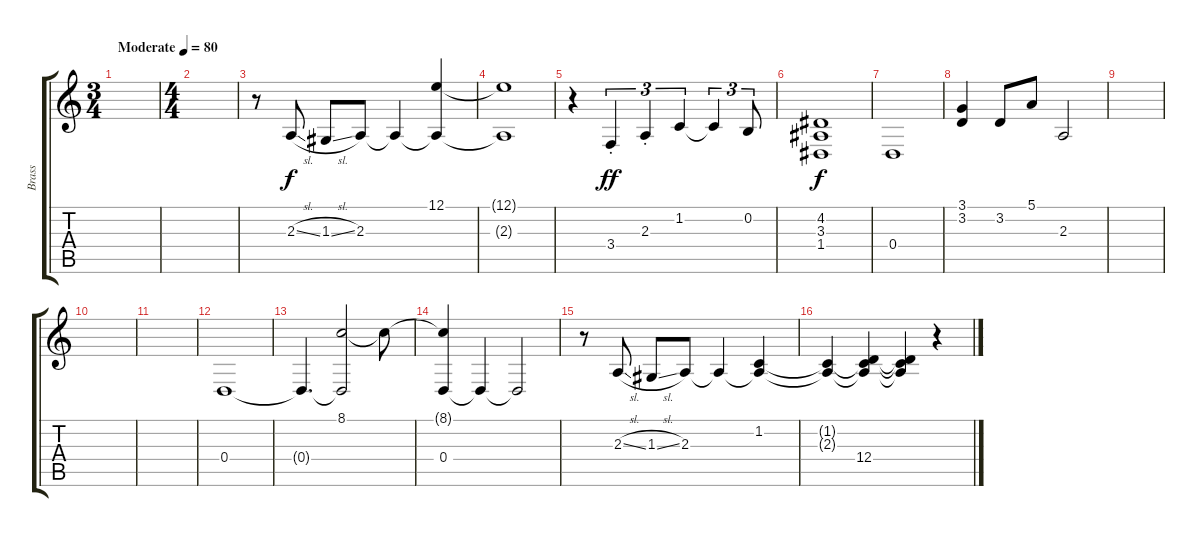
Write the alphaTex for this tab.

\track ("Brass" "Brass") {instrument trumpet}
\staff {score tabs}
\tuning (E4 B3 G3 D3 A2 E2) {hide}
\ts (3 4)
\tempo (80 "Moderate")
\clef g2
\ks c
|
\ts (4 4)
|
r.8 2.3{sl}.8 1.3{sl}.8 2.3.8 2.3{t}.4 (12.1 2.3{t}).4 |
(12.1{t} 2.3{t}).1 |
r.4 3.4{st}.4{tu (3 2) dy ff} 2.3{st}.4{tu (3 2)} 1.2.4{tu (3 2)} 1.2{t}.4{tu (3 2)} 0.2.8{tu (3 2)} |
(4.2 3.3 1.4).1{dy f} |
0.4.1 |
(3.1 3.2).4 3.2.8 5.1.8 2.3.2 |
|
|
|
0.4.1 |
0.4{t}.4{d} (8.1 0.4{t}).2 8.1{t}.8 |
(8.1{t} 0.4).4 0.4{t}.4 0.4{t}.2 |
r.8 2.3{sl}.8 1.3{sl}.8 2.3.8 2.3{t}.4 (1.2 2.3{t}).4 |
(1.2{t} 2.3{t}).4 (1.2{t} 2.3{t} 12.4).4 (1.2{t} 2.3{t} 12.4{t}).4 r.4
